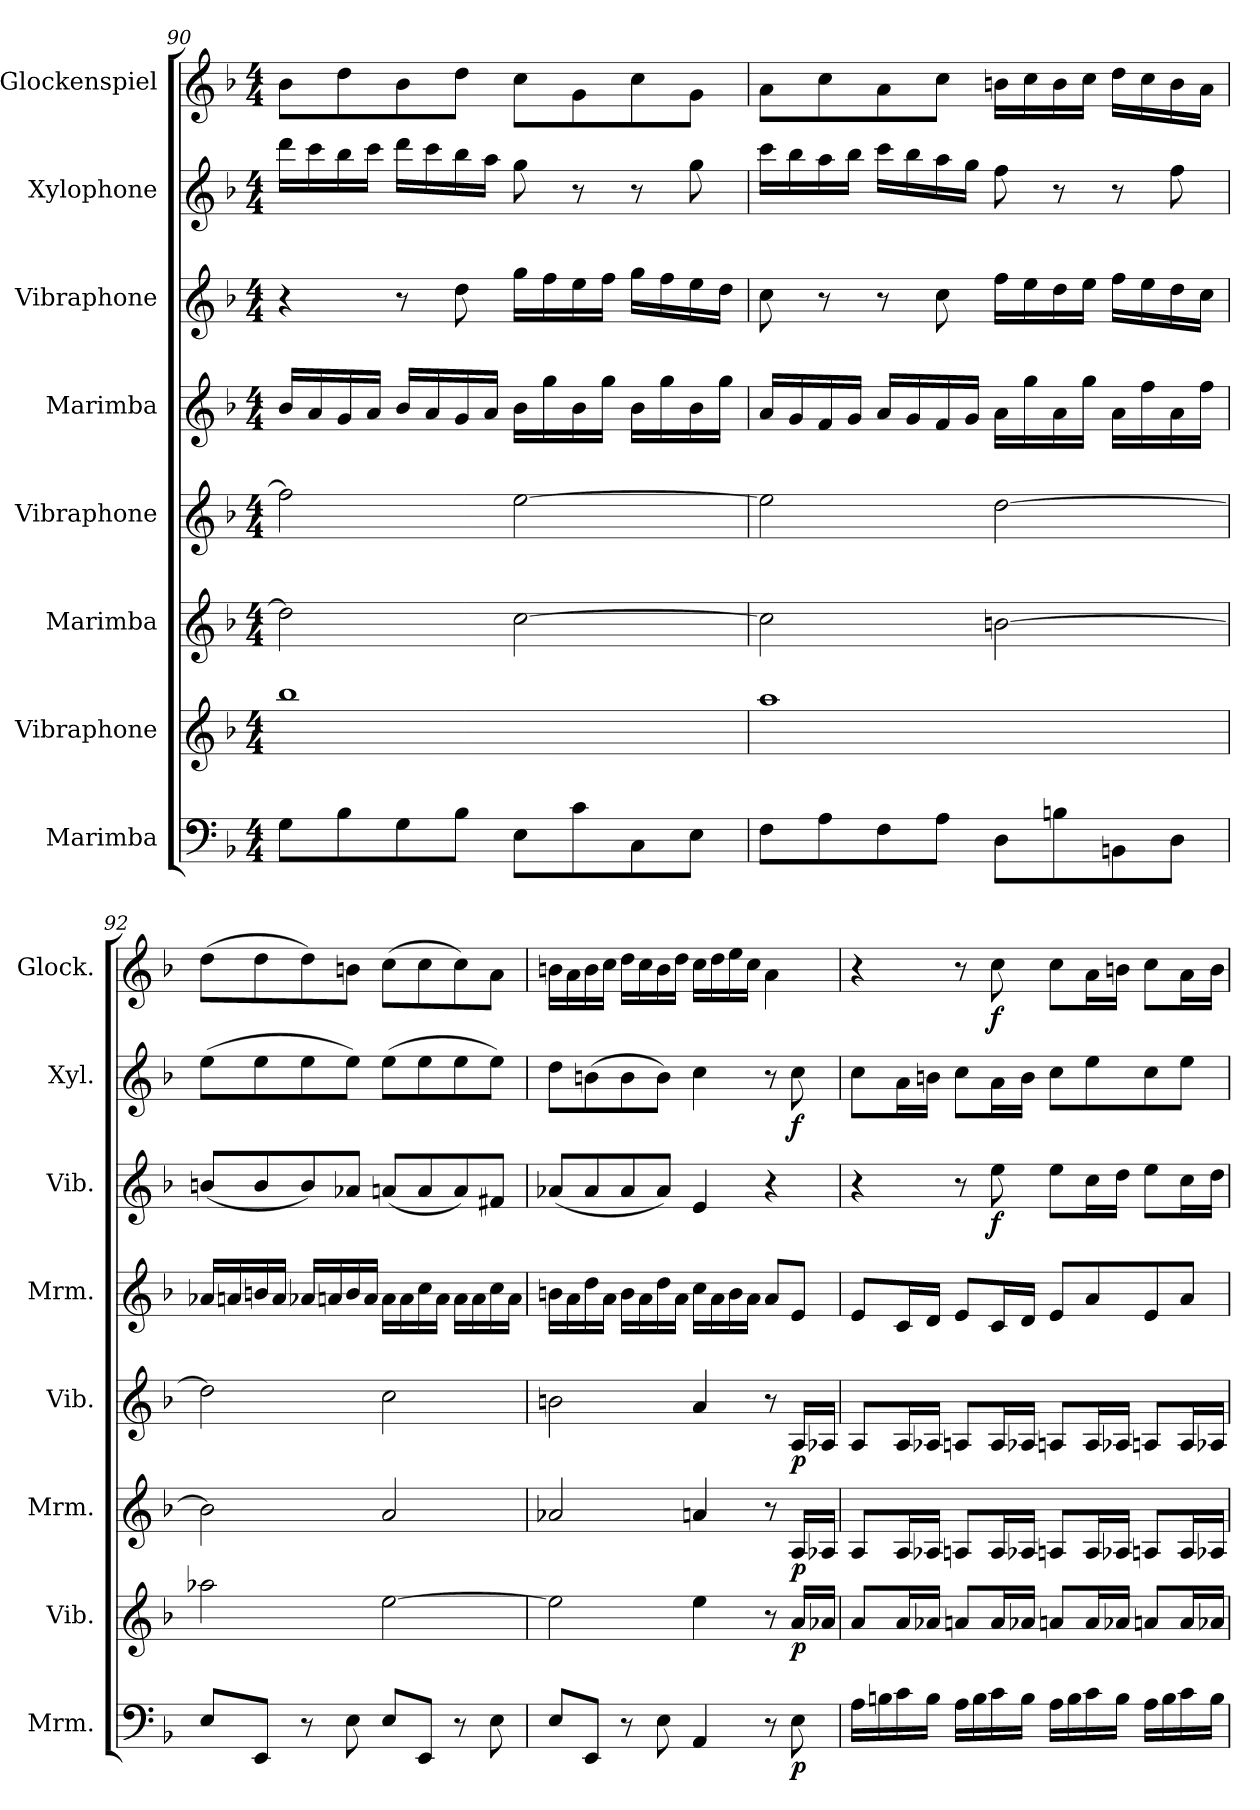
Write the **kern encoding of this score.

**kern	**dynam	**kern	**dynam	**kern	**dynam	**kern	**dynam	**kern	**kern	**dynam	**kern	**dynam	**kern	**dynam
*part8	*part8	*part7	*part7	*part6	*part6	*part5	*part5	*part4	*part3	*part3	*part2	*part2	*part1	*part1
*staff8	*staff8	*staff7	*staff7	*staff6	*staff6	*staff5	*staff5	*staff4	*staff3	*staff3	*staff2	*staff2	*staff1	*staff1
*I"Marimba	*	*I"Vibraphone	*	*I"Marimba	*	*I"Vibraphone	*	*I"Marimba	*I"Vibraphone	*	*I"Xylophone	*	*I"Glockenspiel	*
*I'Mrm.	*	*I'Vib.	*	*I'Mrm.	*	*I'Vib.	*	*I'Mrm.	*I'Vib.	*	*I'Xyl.	*	*I'Glock.	*
!!LO:LB:g=z
*clefF4	*	*clefG2	*	*clefG2	*	*clefG2	*	*clefG2	*clefG2	*	*clefG2	*	*clefG2	*
*	*	*	*	*	*	*	*	*	*	*	*ITrd-7c-12	*	*ITrd-14c-24	*
*k[b-]	*	*k[b-]	*	*k[b-]	*	*k[b-]	*	*k[b-]	*k[b-]	*	*k[b-]	*	*k[b-]	*
*M4/4	*	*M4/4	*	*M4/4	*	*M4/4	*	*M4/4	*M4/4	*	*M4/4	*	*M4/4	*
=90	=90	=90	=90	=90	=90	=90	=90	=90	=90	=90	=90	=90	=90	=90
8G\L	.	1bb-	.	2dd\]	.	2ff\]	.	16b-/LL	4r	.	16dddd\LL	.	8bbb-\L	.
.	.	.	.	.	.	.	.	16a/	.	.	16cccc\	.	.	.
8B-\	.	.	.	.	.	.	.	16g/	.	.	16bbb-\	.	8dddd\	.
.	.	.	.	.	.	.	.	16a/JJ	.	.	16cccc\JJ	.	.	.
8G\	.	.	.	.	.	.	.	16b-/LL	8r	.	16dddd\LL	.	8bbb-\	.
.	.	.	.	.	.	.	.	16a/	.	.	16cccc\	.	.	.
8B-\J	.	.	.	.	.	.	.	16g/	8dd\	.	16bbb-\	.	8dddd\J	.
.	.	.	.	.	.	.	.	16a/JJ	.	.	16aaa\JJ	.	.	.
8E\L	.	.	.	[2cc\	.	[2ee\	.	16b-\LL	16gg\LL	.	8ggg\	.	8cccc\L	.
.	.	.	.	.	.	.	.	16gg\	16ff\	.	.	.	.	.
8c\	.	.	.	.	.	.	.	16b-\	16ee\	.	8r	.	8ggg\	.
.	.	.	.	.	.	.	.	16gg\JJ	16ff\JJ	.	.	.	.	.
8C\	.	.	.	.	.	.	.	16b-\LL	16gg\LL	.	8r	.	8cccc\	.
.	.	.	.	.	.	.	.	16gg\	16ff\	.	.	.	.	.
8E\J	.	.	.	.	.	.	.	16b-\	16ee\	.	8ggg\	.	8ggg\J	.
.	.	.	.	.	.	.	.	16gg\JJ	16dd\JJ	.	.	.	.	.
=91	=91	=91	=91	=91	=91	=91	=91	=91	=91	=91	=91	=91	=91	=91
8F\L	.	1aa	.	2cc\]	.	2ee\]	.	16a/LL	8cc\	.	16cccc\LL	.	8aaa\L	.
.	.	.	.	.	.	.	.	16g/	.	.	16bbb-\	.	.	.
8A\	.	.	.	.	.	.	.	16f/	8r	.	16aaa\	.	8cccc\	.
.	.	.	.	.	.	.	.	16g/JJ	.	.	16bbb-\JJ	.	.	.
8F\	.	.	.	.	.	.	.	16a/LL	8r	.	16cccc\LL	.	8aaa\	.
.	.	.	.	.	.	.	.	16g/	.	.	16bbb-\	.	.	.
8A\J	.	.	.	.	.	.	.	16f/	8cc\	.	16aaa\	.	8cccc\J	.
.	.	.	.	.	.	.	.	16g/JJ	.	.	16ggg\JJ	.	.	.
8D\L	.	.	.	[2bn\	.	[2dd\	.	16a\LL	16ff\LL	.	8fff\	.	16bbbn\LL	.
.	.	.	.	.	.	.	.	16gg\	16ee\	.	.	.	16cccc\	.
8Bn\	.	.	.	.	.	.	.	16a\	16dd\	.	8r	.	16bbb\	.
.	.	.	.	.	.	.	.	16gg\JJ	16ee\JJ	.	.	.	16cccc\JJ	.
8BBn\	.	.	.	.	.	.	.	16a\LL	16ff\LL	.	8r	.	16dddd\LL	.
.	.	.	.	.	.	.	.	16ff\	16ee\	.	.	.	16cccc\	.
8D\J	.	.	.	.	.	.	.	16a\	16dd\	.	8fff\	.	16bbb\	.
.	.	.	.	.	.	.	.	16ff\JJ	16cc\JJ	.	.	.	16aaa\JJ	.
=92	=92	=92	=92	=92	=92	=92	=92	=92	=92	=92	=92	=92	=92	=92
8E/L	.	2aa-X\	.	2b\]	.	2dd\]	.	16a-X/LL	(<8bn/L	.	(>8eee\L	.	(>8dddd\L	.
.	.	.	.	.	.	.	.	16an/	.	.	.	.	.	.
8EE/J	.	.	.	.	.	.	.	16bn/	8b/	.	8eee\	.	8dddd\	.
.	.	.	.	.	.	.	.	16a/JJ	.	.	.	.	.	.
8r	.	.	.	.	.	.	.	16a-X/LL	8b/)	.	8eee\	.	8dddd\)	.
.	.	.	.	.	.	.	.	16an/	.	.	.	.	.	.
8E\	.	.	.	.	.	.	.	16b/	8a-X/J	.	8eee\J)	.	8bbbn\J	.
.	.	.	.	.	.	.	.	16a/JJ	.	.	.	.	.	.
8E/L	.	[2ee\	.	2a/	.	2cc\	.	16a\LL	(<8an/L	.	(>8eee\L	.	(>8cccc\L	.
.	.	.	.	.	.	.	.	16a\	.	.	.	.	.	.
8EE/J	.	.	.	.	.	.	.	16cc\	8a/	.	8eee\	.	8cccc\	.
.	.	.	.	.	.	.	.	16a\JJ	.	.	.	.	.	.
8r	.	.	.	.	.	.	.	16a\LL	8a/)	.	8eee\	.	8cccc\)	.
.	.	.	.	.	.	.	.	16a\	.	.	.	.	.	.
8E\	.	.	.	.	.	.	.	16cc\	8f#X/J	.	8eee\J)	.	8aaa\J	.
.	.	.	.	.	.	.	.	16a\JJ	.	.	.	.	.	.
!!LO:PB:g=z
=93	=93	=93	=93	=93	=93	=93	=93	=93	=93	=93	=93	=93	=93	=93
8E/L	.	2ee\]	.	2a-X/	.	2bn\	.	16bn\LL	(<8a-X/L	.	8ddd\L	.	16bbbn\LL	.
.	.	.	.	.	.	.	.	16a\	.	.	.	.	16aaa\	.
8EE/J	.	.	.	.	.	.	.	16dd\	8a-/	.	(>8bbn\	.	16bbb\	.
.	.	.	.	.	.	.	.	16a\JJ	.	.	.	.	16cccc\JJ	.
8r	.	.	.	.	.	.	.	16b\LL	8a-/	.	8bb\	.	16dddd\LL	.
.	.	.	.	.	.	.	.	16a\	.	.	.	.	16cccc\	.
8E\	.	.	.	.	.	.	.	16dd\	8a-/J)	.	8bb\J)	.	16bbb\	.
.	.	.	.	.	.	.	.	16a\JJ	.	.	.	.	16dddd\JJ	.
4AA/	.	4ee\	.	4an/	.	4a/	.	16cc\LL	4e/	.	4ccc\	.	16cccc\LL	.
.	.	.	.	.	.	.	.	16a\	.	.	.	.	16dddd\	.
.	.	.	.	.	.	.	.	16b\	.	.	.	.	16eeee\	.
.	.	.	.	.	.	.	.	16a\JJ	.	.	.	.	16cccc\JJ	.
8r	.	8r	.	8r	.	8r	.	8a/L	4r	.	8r	.	4aaa\	.
!	!LO:DY:b	!	!LO:DY:b	!	!LO:DY:b	!	!LO:DY:b	!	!	!	!	!LO:DY:b	!	!
8E\	p	16a/LL	p	16A/LL	p	16A/LL	p	8e/J	.	.	8ccc\	f	.	.
.	.	16a-X/JJ	.	16A-X/JJ	.	16A-X/JJ	.	.	.	.	.	.	.	.
=94	=94	=94	=94	=94	=94	=94	=94	=94	=94	=94	=94	=94	=94	=94
16A\LL	.	8a/L	.	8A/L	.	8A/L	.	8e/L	4r	.	8ccc\L	.	4r	.
16Bn\	.	.	.	.	.	.	.	.	.	.	.	.	.	.
16c\	.	16a/L	.	16A/L	.	16A/L	.	16c/L	.	.	16aa\L	.	.	.
16B\JJ	.	16a-X/JJ	.	16A-X/JJ	.	16A-X/JJ	.	16d/JJ	.	.	16bbn\JJ	.	.	.
16A\LL	.	8an/L	.	8An/L	.	8An/L	.	8e/L	8r	.	8ccc\L	.	8r	.
16B\	.	.	.	.	.	.	.	.	.	.	.	.	.	.
!	!	!	!	!	!	!	!	!	!	!LO:DY:b	!	!	!	!LO:DY:b
16c\	.	16a/L	.	16A/L	.	16A/L	.	16c/L	8ee\	f	16aa\L	.	8cccc\	f
16B\JJ	.	16a-X/JJ	.	16A-X/JJ	.	16A-X/JJ	.	16d/JJ	.	.	16bb\JJ	.	.	.
16A\LL	.	8an/L	.	8An/L	.	8An/L	.	8e/L	8ee\L	.	8ccc\L	.	8cccc\L	.
16B\	.	.	.	.	.	.	.	.	.	.	.	.	.	.
16c\	.	16a/L	.	16A/L	.	16A/L	.	8a/	16cc\L	.	8eee\	.	16aaa\L	.
16B\JJ	.	16a-X/JJ	.	16A-X/JJ	.	16A-X/JJ	.	.	16dd\JJ	.	.	.	16bbbn\JJ	.
16A\LL	.	8an/L	.	8An/L	.	8An/L	.	8e/	8ee\L	.	8ccc\	.	8cccc\L	.
16B\	.	.	.	.	.	.	.	.	.	.	.	.	.	.
16c\	.	16a/L	.	16A/L	.	16A/L	.	8a/J	16cc\L	.	8eee\J	.	16aaa\L	.
16B\JJ	.	16a-X/JJ	.	16A-X/JJ	.	16A-X/JJ	.	.	16dd\JJ	.	.	.	16bbb\JJ	.
=	=	=	=	=	=	=	=	=	=	=	=	=	=	=
*-	*-	*-	*-	*-	*-	*-	*-	*-	*-	*-	*-	*-	*-	*-
